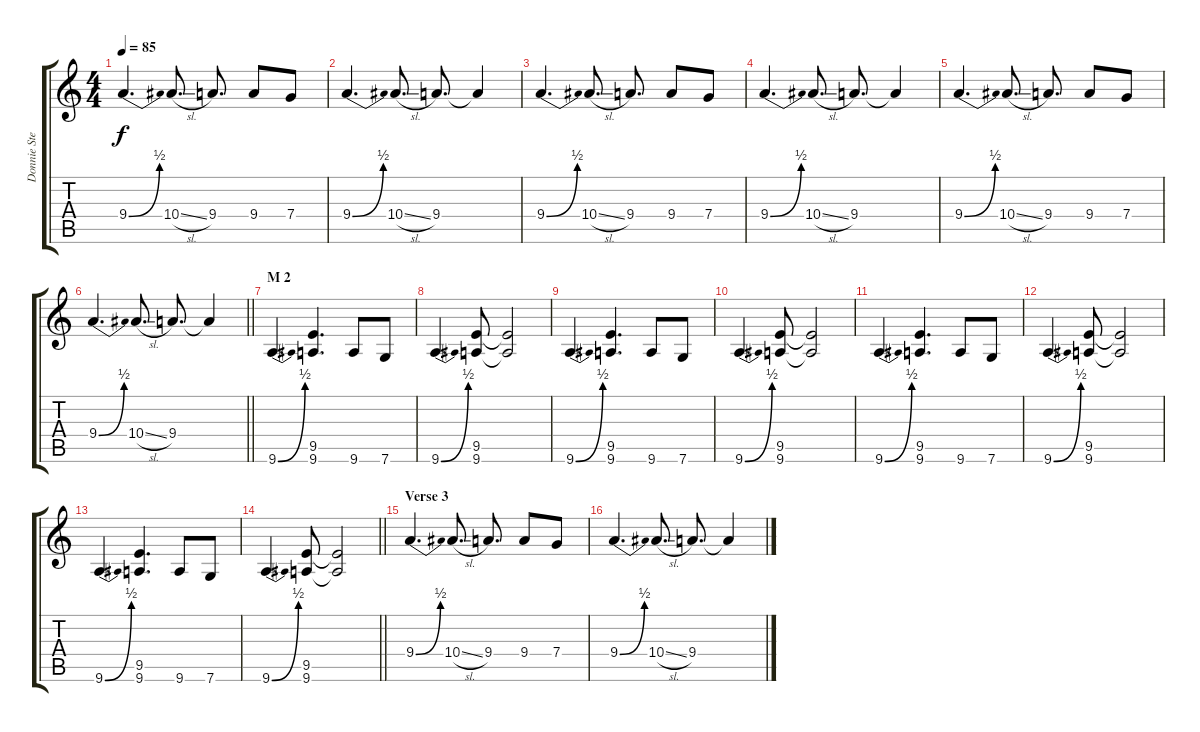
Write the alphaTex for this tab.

\track ("Donnie Steele" "Donnie Ste") {instrument distortionguitar}
\staff {score tabs}
\tuning (D4 A3 F3 C3 G2 C2) {hide}
\ts (4 4)
\tempo 85
\clef g2
\ks c
9.4{be (bend 0 0 60 2)}.4{d dy f} 10.4{sl}.8{d} 9.4.8{d} 9.4.8 7.4.8 |
9.4{be (bend 0 0 60 2)}.4{d} 10.4{sl}.8{d} 9.4.8{d} 9.4{t}.4 |
9.4{be (bend 0 0 60 2)}.4{d} 10.4{sl}.8{d} 9.4.8{d} 9.4.8 7.4.8 |
9.4{be (bend 0 0 60 2)}.4{d} 10.4{sl}.8{d} 9.4.8{d} 9.4{t}.4 |
9.4{be (bend 0 0 60 2)}.4{d} 10.4{sl}.8{d} 9.4.8{d} 9.4.8 7.4.8 |
\barLineRight lightlight
9.4{be (bend 0 0 60 2)}.4{d} 10.4{sl}.8{d} 9.4.8{d} 9.4{t}.4 |
\section ("" "M 2")
9.6{be (bend 0 0 60 2)}.4{d volume 16} (9.5 9.6).4{d} 9.6.8 7.6.8 |
9.6{be (bend 0 0 60 2)}.4{d} (9.5 9.6).8 (9.5{t} 9.6{t}).2 |
9.6{be (bend 0 0 60 2)}.4{d} (9.5 9.6).4{d} 9.6.8 7.6.8 |
9.6{be (bend 0 0 60 2)}.4{d} (9.5 9.6).8 (9.5{t} 9.6{t}).2 |
9.6{be (bend 0 0 60 2)}.4{d} (9.5 9.6).4{d} 9.6.8 7.6.8 |
9.6{be (bend 0 0 60 2)}.4{d} (9.5 9.6).8 (9.5{t} 9.6{t}).2 |
9.6{be (bend 0 0 60 2)}.4{d} (9.5 9.6).4{d} 9.6.8 7.6.8 |
\barLineRight lightlight
9.6{be (bend 0 0 60 2)}.4{d} (9.5 9.6).8 (9.5{t} 9.6{t}).2 |
\section ("" "Verse 3")
9.4{be (bend 0 0 60 2)}.4{d volume 10} 10.4{sl}.8{d} 9.4.8{d} 9.4.8 7.4.8 |
9.4{be (bend 0 0 60 2)}.4{d} 10.4{sl}.8{d} 9.4.8{d} 9.4{t}.4
